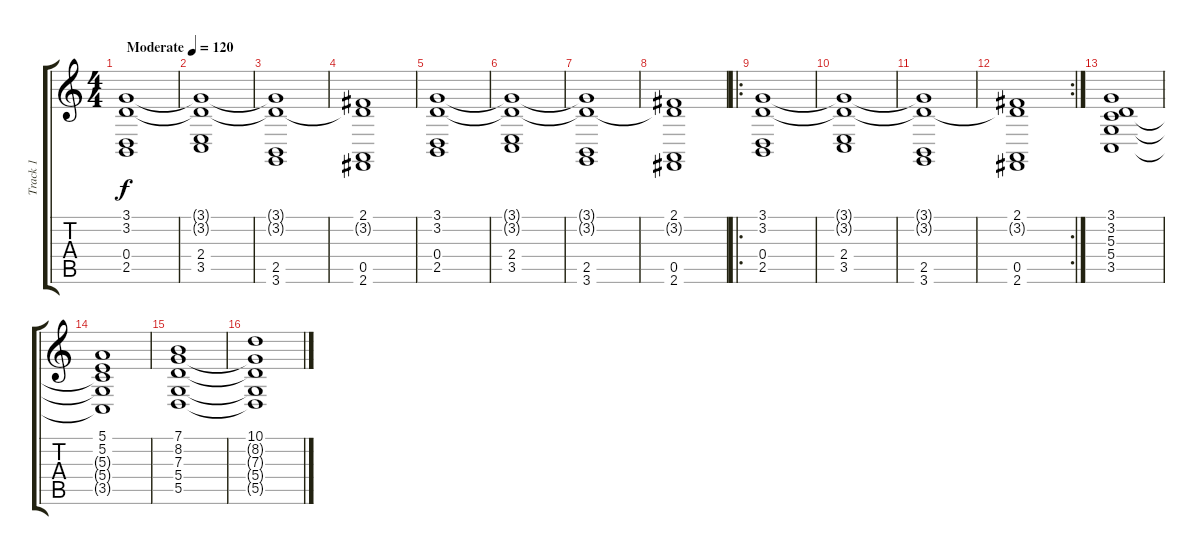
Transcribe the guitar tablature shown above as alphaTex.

\track ("Track 1" "Track 1") {instrument stringensemble2}
\staff {score tabs}
\tuning (E4 B3 G3 D3 A2 E2) {hide}
\ts (4 4)
\tempo (120 "Moderate")
\clef g2
\ks c
(3.1 3.2 0.4 2.5).1{dy f instrument stringensemble2} |
(3.1{t} 3.2{t} 2.4 3.5).1 |
(3.1{t} 3.2{t} 2.5 3.6).1 |
(2.1 3.2{t} 0.5 2.6).1 |
(3.1 3.2 0.4 2.5).1 |
(3.1{t} 3.2{t} 2.4 3.5).1 |
(3.1{t} 3.2{t} 2.5 3.6).1 |
(2.1 3.2{t} 0.5 2.6).1 |
\ro
(3.1 3.2 0.4 2.5).1 |
(3.1{t} 3.2{t} 2.4 3.5).1 |
(3.1{t} 3.2{t} 2.5 3.6).1 |
\rc 2
(2.1 3.2{t} 0.5 2.6).1 |
(3.1 3.2 5.3 5.4 3.5).1 |
(5.1 5.2 5.3{t} 5.4{t} 3.5{t}).1 |
(7.1 8.2 7.3 5.4 5.5).1 |
(10.1 8.2{t} 7.3{t} 5.4{t} 5.5{t}).1
